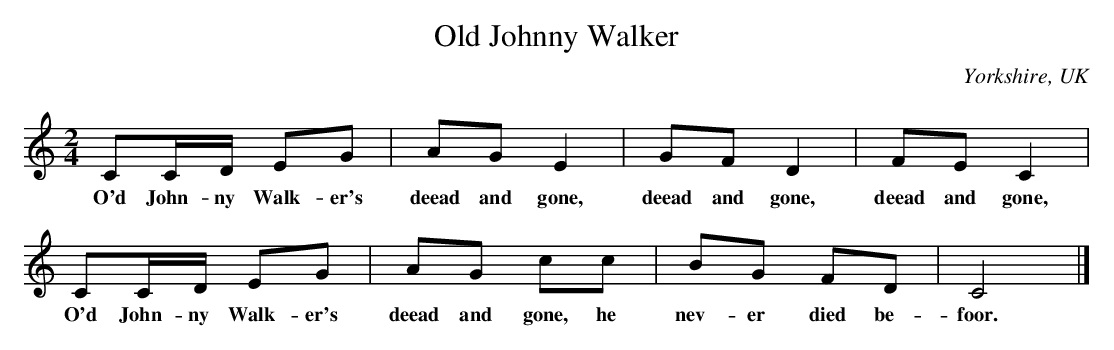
X:1
T:Old Johnny Walker
O:Yorkshire, UK
M:2/4
L:1/8
K:C
CC/D/ EG|AG E2|GF D2|FE C2|
w: O'd John- ny Walk- er's deead and gone, deead and gone, deead and gone,
CC/D/ EG|AG cc|BG FD|C4|]
w: O'd John- ny Walk- er's deead and gone, he nev- er died be- foor.
